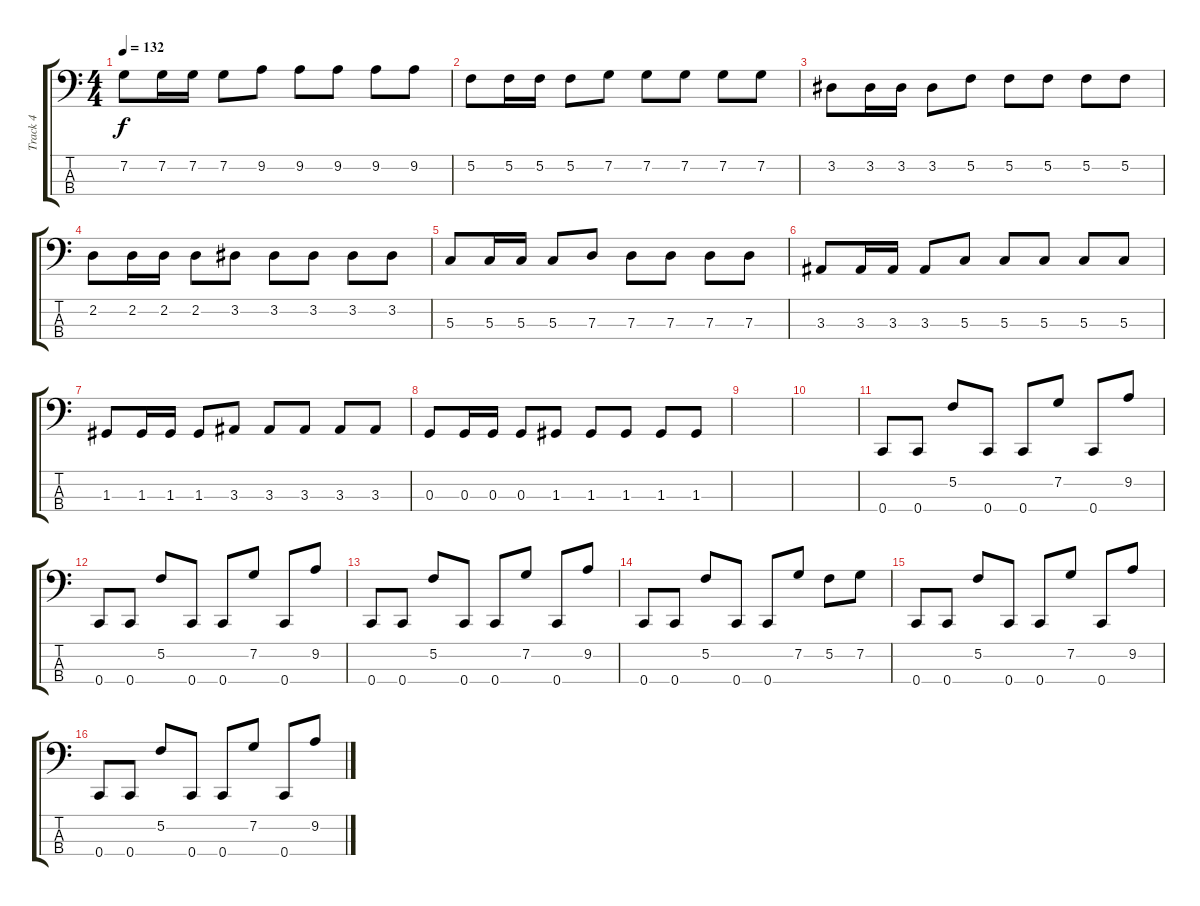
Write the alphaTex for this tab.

\track ("Track 4" "Track 4") {instrument electricbasspick}
\staff {score tabs}
\tuning (F2 C2 G1 C1) {hide}
\ts (4 4)
\tempo 132
\clef f4
\ks c
7.2.8{dy f} 7.2.16 7.2.16 7.2.8 9.2.8 9.2.8 9.2.8 9.2.8 9.2.8 |
5.2.8 5.2.16 5.2.16 5.2.8 7.2.8 7.2.8 7.2.8 7.2.8 7.2.8 |
3.2.8 3.2.16 3.2.16 3.2.8 5.2.8 5.2.8 5.2.8 5.2.8 5.2.8 |
2.2.8 2.2.16 2.2.16 2.2.8 3.2.8 3.2.8 3.2.8 3.2.8 3.2.8 |
5.3.8 5.3.16 5.3.16 5.3.8 7.3.8 7.3.8 7.3.8 7.3.8 7.3.8 |
3.3.8 3.3.16 3.3.16 3.3.8 5.3.8 5.3.8 5.3.8 5.3.8 5.3.8 |
1.3.8 1.3.16 1.3.16 1.3.8 3.3.8 3.3.8 3.3.8 3.3.8 3.3.8 |
0.3.8 0.3.16 0.3.16 0.3.8 1.3.8 1.3.8 1.3.8 1.3.8 1.3.8 |
|
|
0.4.8 0.4.8 5.2.8 0.4.8 0.4.8 7.2.8 0.4.8 9.2.8 |
0.4.8 0.4.8 5.2.8 0.4.8 0.4.8 7.2.8 0.4.8 9.2.8 |
0.4.8 0.4.8 5.2.8 0.4.8 0.4.8 7.2.8 0.4.8 9.2.8 |
0.4.8 0.4.8 5.2.8 0.4.8 0.4.8 7.2.8 5.2.8 7.2.8 |
0.4.8 0.4.8 5.2.8 0.4.8 0.4.8 7.2.8 0.4.8 9.2.8 |
0.4.8 0.4.8 5.2.8 0.4.8 0.4.8 7.2.8 0.4.8 9.2.8
